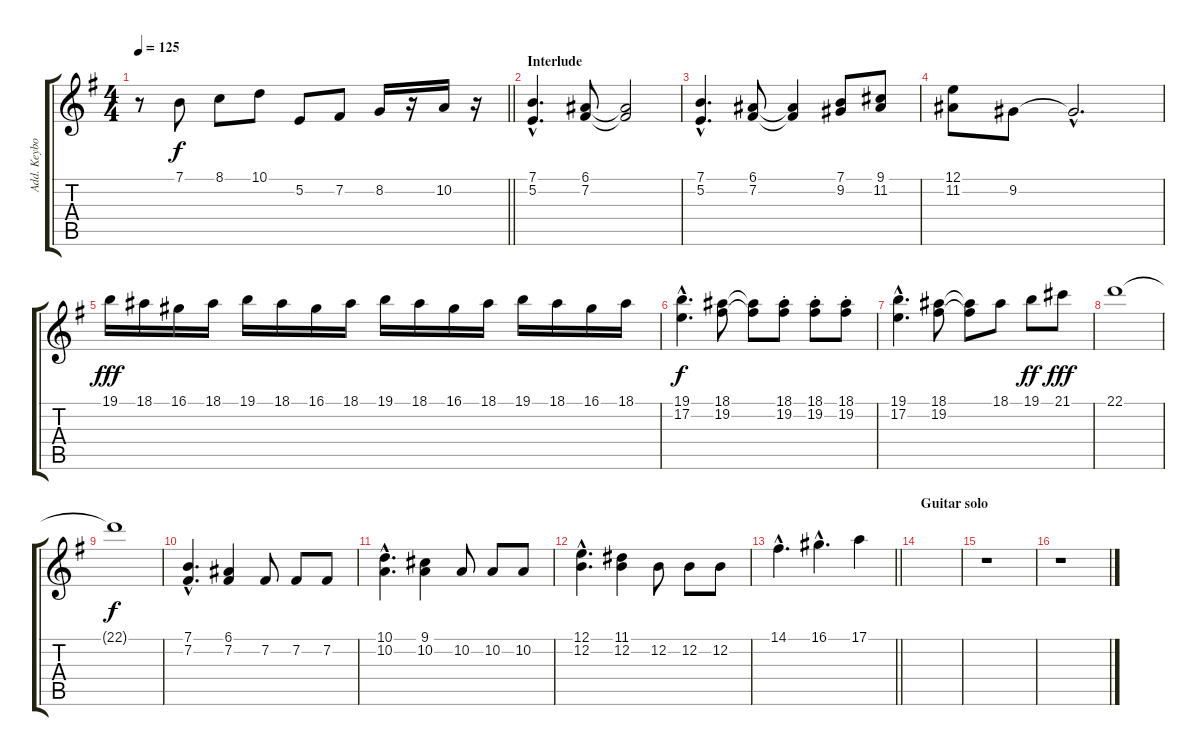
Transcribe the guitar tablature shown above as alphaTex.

\track ("Add. Keyboards/Strings" "Add. Keybo") {instrument stringensemble1}
\staff {score tabs}
\tuning (E4 B3 G3 D3 A2 E2) {hide}
\ts (4 4)
\tempo 125
\clef g2
\barLineRight lightlight
\ks eminor
r.8{dy f instrument stringensemble1} 7.1.8 8.1.8 10.1.8 5.2.8 7.2.8 8.2.16 r.16 10.2.16 r.16 |
\section ("" "Interlude")
(7.1{hac} 5.2{hac}).4{d} (6.1 7.2).8 (6.1{t} 7.2{t}).2 |
(7.1{hac} 5.2{hac}).4{d} (6.1 7.2).8 (6.1{t} 7.2{t}).4 (7.1 9.2).8 (9.1 11.2).8 |
(12.1 11.2).8 9.2.8 9.2{hac t}.2{d} |
19.1.16{dy fff} 18.1.16 16.1.16 18.1.16 19.1.16 18.1.16 16.1.16 18.1.16 19.1.16 18.1.16 16.1.16 18.1.16 19.1.16 18.1.16 16.1.16 18.1.16 |
(19.1{hac} 17.2{hac}).4{d dy f} (18.1 19.2).8 (18.1{t} 19.2{t}).8 (18.1{st} 19.2{st}).8 (18.1{st} 19.2{st}).8 (18.1{st} 19.2{st}).8 |
(19.1{hac} 17.2{hac}).4{d} (18.1 19.2).8 (18.1{t} 19.2{t}).8 18.1.8 19.1.8{dy ff} 21.1.8{dy fff} |
22.1.1 |
22.1{t}.1{dy f} |
(7.1{hac} 7.2{hac}).4{d} (6.1 7.2).4 7.2.8 7.2.8 7.2.8 |
(10.1{hac} 10.2{hac}).4{d} (9.1 10.2).4 10.2.8 10.2.8 10.2.8 |
(12.1{hac} 12.2{hac}).4{d} (11.1 12.2).4 12.2.8 12.2.8 12.2.8 |
\barLineRight lightlight
14.1{hac}.4{d} 16.1{hac}.4{d} 17.1.4 |
\section ("" "Guitar solo")
|
r.1 |
r.1
